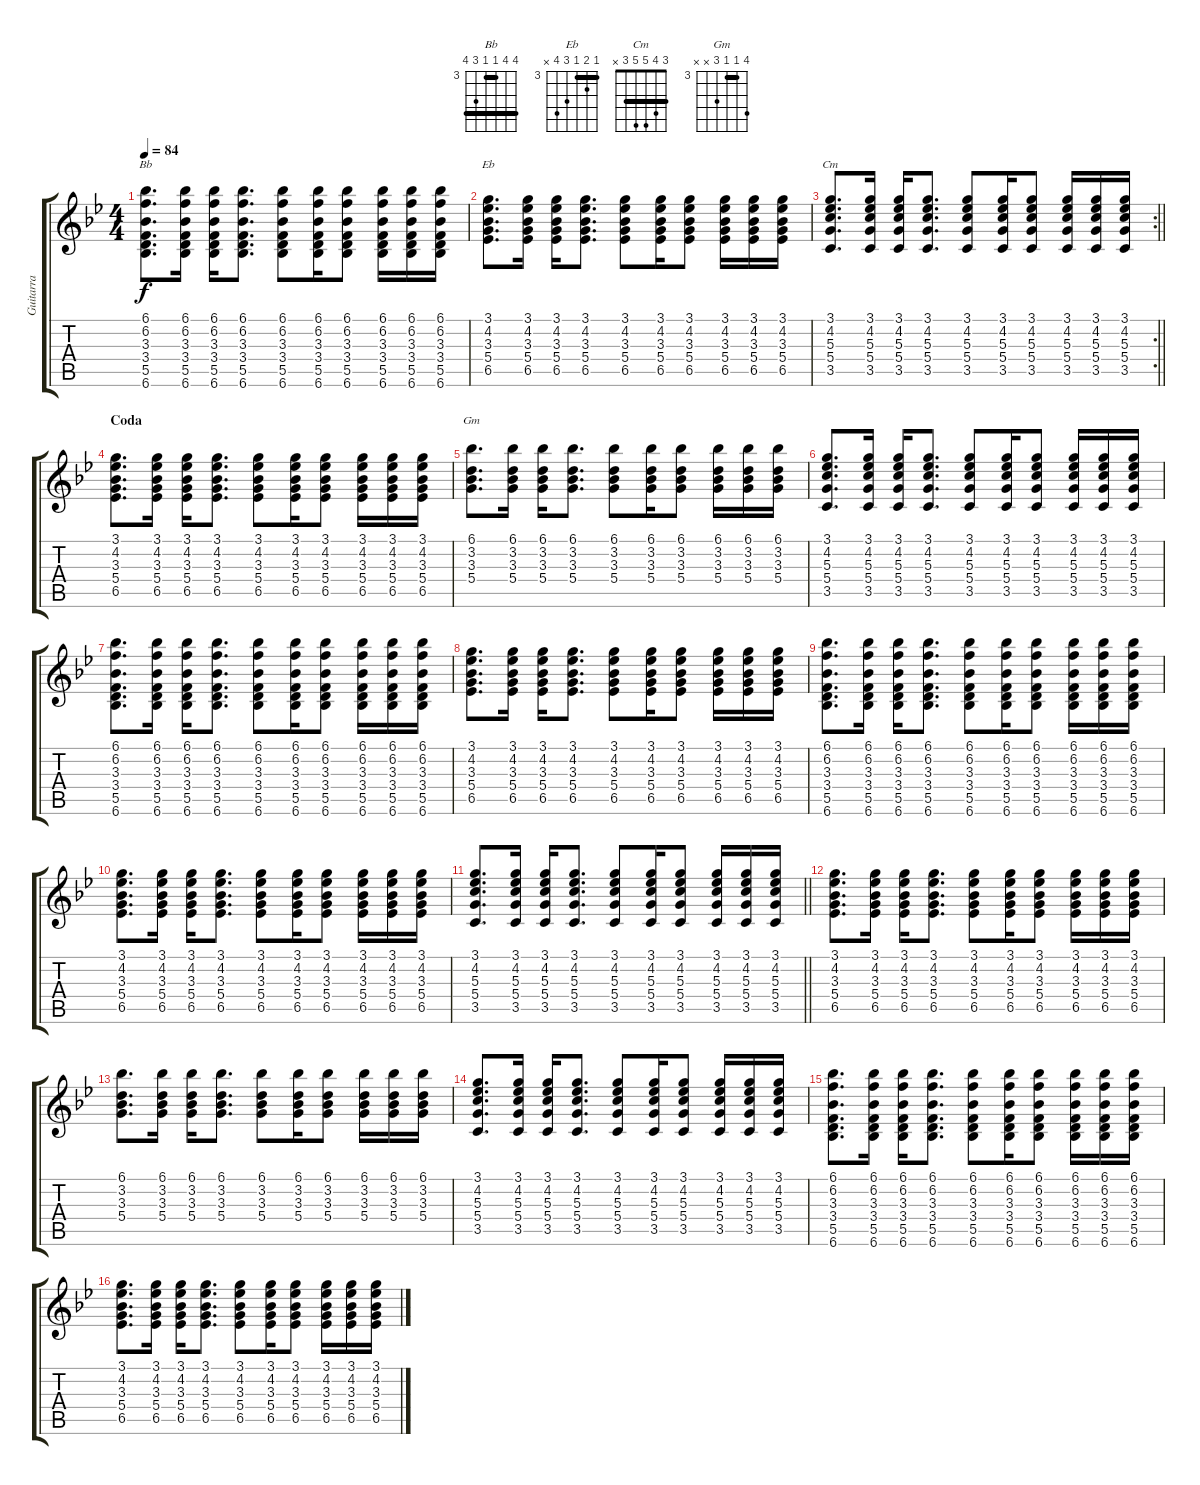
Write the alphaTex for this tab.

\track ("Guitarra" "Guitarra") {instrument acousticguitarsteel}
\staff {score tabs}
\tuning (E4 B3 G3 D3 A2 E2) {hide}
\chord ("Bb" 6 6 3 3 5 6) {firstfret 3 barre (3 6)}
\chord ("Eb" 3 4 3 5 6 x) {firstfret 3 barre 3}
\chord ("Cm" 3 4 5 5 3 x) {barre 3}
\chord ("Gm" 6 3 3 5 x x) {firstfret 3 barre 3}
\ts (4 4)
\tempo 84
\clef g2
\ks bb
(6.1 6.2 3.3 3.4 5.5 6.6).8{d ch "Bb" dy f} (6.1 6.2 3.3 3.4 5.5 6.6).16 (6.1 6.2 3.3 3.4 5.5 6.6).16 (6.1 6.2 3.3 3.4 5.5 6.6).8{d} (6.1 6.2 3.3 3.4 5.5 6.6).8 (6.1 6.2 3.3 3.4 5.5 6.6).16 (6.1 6.2 3.3 3.4 5.5 6.6).8 (6.1 6.2 3.3 3.4 5.5 6.6).16 (6.1 6.2 3.3 3.4 5.5 6.6).16 (6.1 6.2 3.3 3.4 5.5 6.6).16 |
(3.1 4.2 3.3 5.4 6.5).8{d ch "Eb"} (3.1 4.2 3.3 5.4 6.5).16 (3.1 4.2 3.3 5.4 6.5).16 (3.1 4.2 3.3 5.4 6.5).8{d} (3.1 4.2 3.3 5.4 6.5).8 (3.1 4.2 3.3 5.4 6.5).16 (3.1 4.2 3.3 5.4 6.5).8 (3.1 4.2 3.3 5.4 6.5).16 (3.1 4.2 3.3 5.4 6.5).16 (3.1 4.2 3.3 5.4 6.5).16 |
\rc 2
\barLineRight lightlight
(3.1 4.2 5.3 5.4 3.5).8{d ch "Cm"} (3.1 4.2 5.3 5.4 3.5).16 (3.1 4.2 5.3 5.4 3.5).16 (3.1 4.2 5.3 5.4 3.5).8{d} (3.1 4.2 5.3 5.4 3.5).8 (3.1 4.2 5.3 5.4 3.5).16 (3.1 4.2 5.3 5.4 3.5).8 (3.1 4.2 5.3 5.4 3.5).16 (3.1 4.2 5.3 5.4 3.5).16 (3.1 4.2 5.3 5.4 3.5).16 |
\section ("" "Coda")
(3.1 4.2 3.3 5.4 6.5).8{d} (3.1 4.2 3.3 5.4 6.5).16 (3.1 4.2 3.3 5.4 6.5).16 (3.1 4.2 3.3 5.4 6.5).8{d} (3.1 4.2 3.3 5.4 6.5).8 (3.1 4.2 3.3 5.4 6.5).16 (3.1 4.2 3.3 5.4 6.5).8 (3.1 4.2 3.3 5.4 6.5).16 (3.1 4.2 3.3 5.4 6.5).16 (3.1 4.2 3.3 5.4 6.5).16 |
(6.1 3.2 3.3 5.4).8{d ch "Gm"} (6.1 3.2 3.3 5.4).16 (6.1 3.2 3.3 5.4).16 (6.1 3.2 3.3 5.4).8{d} (6.1 3.2 3.3 5.4).8 (6.1 3.2 3.3 5.4).16 (6.1 3.2 3.3 5.4).8 (6.1 3.2 3.3 5.4).16 (6.1 3.2 3.3 5.4).16 (6.1 3.2 3.3 5.4).16 |
(3.1 4.2 5.3 5.4 3.5).8{d} (3.1 4.2 5.3 5.4 3.5).16 (3.1 4.2 5.3 5.4 3.5).16 (3.1 4.2 5.3 5.4 3.5).8{d} (3.1 4.2 5.3 5.4 3.5).8 (3.1 4.2 5.3 5.4 3.5).16 (3.1 4.2 5.3 5.4 3.5).8 (3.1 4.2 5.3 5.4 3.5).16 (3.1 4.2 5.3 5.4 3.5).16 (3.1 4.2 5.3 5.4 3.5).16 |
(6.1 6.2 3.3 3.4 5.5 6.6).8{d} (6.1 6.2 3.3 3.4 5.5 6.6).16 (6.1 6.2 3.3 3.4 5.5 6.6).16 (6.1 6.2 3.3 3.4 5.5 6.6).8{d} (6.1 6.2 3.3 3.4 5.5 6.6).8 (6.1 6.2 3.3 3.4 5.5 6.6).16 (6.1 6.2 3.3 3.4 5.5 6.6).8 (6.1 6.2 3.3 3.4 5.5 6.6).16 (6.1 6.2 3.3 3.4 5.5 6.6).16 (6.1 6.2 3.3 3.4 5.5 6.6).16 |
(3.1 4.2 3.3 5.4 6.5).8{d} (3.1 4.2 3.3 5.4 6.5).16 (3.1 4.2 3.3 5.4 6.5).16 (3.1 4.2 3.3 5.4 6.5).8{d} (3.1 4.2 3.3 5.4 6.5).8 (3.1 4.2 3.3 5.4 6.5).16 (3.1 4.2 3.3 5.4 6.5).8 (3.1 4.2 3.3 5.4 6.5).16 (3.1 4.2 3.3 5.4 6.5).16 (3.1 4.2 3.3 5.4 6.5).16 |
(6.1 6.2 3.3 3.4 5.5 6.6).8{d} (6.1 6.2 3.3 3.4 5.5 6.6).16 (6.1 6.2 3.3 3.4 5.5 6.6).16 (6.1 6.2 3.3 3.4 5.5 6.6).8{d} (6.1 6.2 3.3 3.4 5.5 6.6).8 (6.1 6.2 3.3 3.4 5.5 6.6).16 (6.1 6.2 3.3 3.4 5.5 6.6).8 (6.1 6.2 3.3 3.4 5.5 6.6).16 (6.1 6.2 3.3 3.4 5.5 6.6).16 (6.1 6.2 3.3 3.4 5.5 6.6).16 |
(3.1 4.2 3.3 5.4 6.5).8{d} (3.1 4.2 3.3 5.4 6.5).16 (3.1 4.2 3.3 5.4 6.5).16 (3.1 4.2 3.3 5.4 6.5).8{d} (3.1 4.2 3.3 5.4 6.5).8 (3.1 4.2 3.3 5.4 6.5).16 (3.1 4.2 3.3 5.4 6.5).8 (3.1 4.2 3.3 5.4 6.5).16 (3.1 4.2 3.3 5.4 6.5).16 (3.1 4.2 3.3 5.4 6.5).16 |
\barLineRight lightlight
(3.1 4.2 5.3 5.4 3.5).8{d} (3.1 4.2 5.3 5.4 3.5).16 (3.1 4.2 5.3 5.4 3.5).16 (3.1 4.2 5.3 5.4 3.5).8{d} (3.1 4.2 5.3 5.4 3.5).8 (3.1 4.2 5.3 5.4 3.5).16 (3.1 4.2 5.3 5.4 3.5).8 (3.1 4.2 5.3 5.4 3.5).16 (3.1 4.2 5.3 5.4 3.5).16 (3.1 4.2 5.3 5.4 3.5).16 |
(3.1 4.2 3.3 5.4 6.5).8{d} (3.1 4.2 3.3 5.4 6.5).16 (3.1 4.2 3.3 5.4 6.5).16 (3.1 4.2 3.3 5.4 6.5).8{d} (3.1 4.2 3.3 5.4 6.5).8 (3.1 4.2 3.3 5.4 6.5).16 (3.1 4.2 3.3 5.4 6.5).8 (3.1 4.2 3.3 5.4 6.5).16 (3.1 4.2 3.3 5.4 6.5).16 (3.1 4.2 3.3 5.4 6.5).16 |
(6.1 3.2 3.3 5.4).8{d} (6.1 3.2 3.3 5.4).16 (6.1 3.2 3.3 5.4).16 (6.1 3.2 3.3 5.4).8{d} (6.1 3.2 3.3 5.4).8 (6.1 3.2 3.3 5.4).16 (6.1 3.2 3.3 5.4).8 (6.1 3.2 3.3 5.4).16 (6.1 3.2 3.3 5.4).16 (6.1 3.2 3.3 5.4).16 |
(3.1 4.2 5.3 5.4 3.5).8{d} (3.1 4.2 5.3 5.4 3.5).16 (3.1 4.2 5.3 5.4 3.5).16 (3.1 4.2 5.3 5.4 3.5).8{d} (3.1 4.2 5.3 5.4 3.5).8 (3.1 4.2 5.3 5.4 3.5).16 (3.1 4.2 5.3 5.4 3.5).8 (3.1 4.2 5.3 5.4 3.5).16 (3.1 4.2 5.3 5.4 3.5).16 (3.1 4.2 5.3 5.4 3.5).16 |
(6.1 6.2 3.3 3.4 5.5 6.6).8{d} (6.1 6.2 3.3 3.4 5.5 6.6).16 (6.1 6.2 3.3 3.4 5.5 6.6).16 (6.1 6.2 3.3 3.4 5.5 6.6).8{d} (6.1 6.2 3.3 3.4 5.5 6.6).8 (6.1 6.2 3.3 3.4 5.5 6.6).16 (6.1 6.2 3.3 3.4 5.5 6.6).8 (6.1 6.2 3.3 3.4 5.5 6.6).16 (6.1 6.2 3.3 3.4 5.5 6.6).16 (6.1 6.2 3.3 3.4 5.5 6.6).16 |
(3.1 4.2 3.3 5.4 6.5).8{d} (3.1 4.2 3.3 5.4 6.5).16 (3.1 4.2 3.3 5.4 6.5).16 (3.1 4.2 3.3 5.4 6.5).8{d} (3.1 4.2 3.3 5.4 6.5).8 (3.1 4.2 3.3 5.4 6.5).16 (3.1 4.2 3.3 5.4 6.5).8 (3.1 4.2 3.3 5.4 6.5).16 (3.1 4.2 3.3 5.4 6.5).16 (3.1 4.2 3.3 5.4 6.5).16
